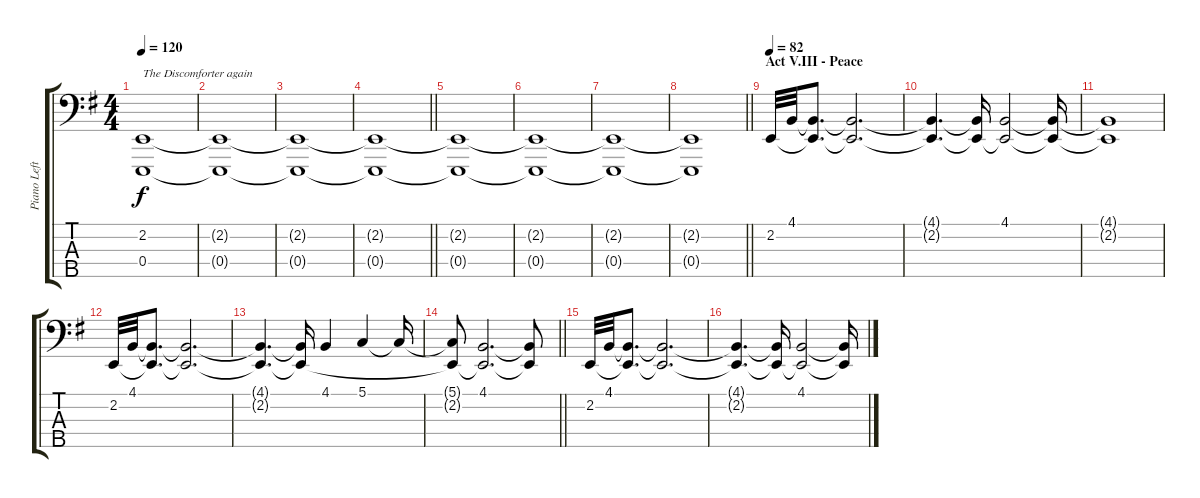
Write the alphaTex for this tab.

\track ("Piano Left Standard" "Piano Left") {instrument acousticgrandpiano}
\staff {score tabs}
\tuning (G2 D2 A1 E1 B0) {hide}
\ts (4 4)
\section ("" "")
\tempo 120
\clef f4
\ks eminor
(2.2 0.4).1{txt "The Discomforter again" dy f volume 16 instrument pad8sweep} |
(2.2{t} 0.4{t}).1 |
(2.2{t} 0.4{t}).1 |
\barLineRight lightlight
(2.2{t} 0.4{t}).1 |
(2.2{t} 0.4{t}).1{volume 5} |
(2.2{t} 0.4{t}).1 |
(2.2{t} 0.4{t}).1 |
\barLineRight lightlight
(2.2{t} 0.4{t}).1 |
\section ("" "Act V.III - Peace")
\tempo 82
2.2.32{volume 16 instrument acousticgrandpiano} 4.1.32 (4.1{t} 2.2{t}).8{d} (4.1{t} 2.2{t}).2{d} |
(4.1{t} 2.2{t}).4{d} (4.1{t} 2.2{t}).16 (4.1 2.2{t}).2 (4.1{t} 2.2{t}).16 |
(4.1{t} 2.2{t}).1 |
2.2.32 4.1.32 (4.1{t} 2.2{t}).8{d} (4.1{t} 2.2{t}).2{d} |
(4.1{t} 2.2{t}).4{d} (4.1{t} 2.2{t}).16 4.1.4 5.1.4 5.1{t}.16 |
\barLineRight lightlight
(5.1{t} 2.2{t}).8 (4.1 2.2{t}).2{d} (4.1{t} 2.2{t}).8 |
2.2.32 4.1.32 (4.1{t} 2.2{t}).8{d} (4.1{t} 2.2{t}).2{d} |
(4.1{t} 2.2{t}).4{d} (4.1{t} 2.2{t}).16 (4.1 2.2{t}).2 (4.1{t} 2.2{t}).16
